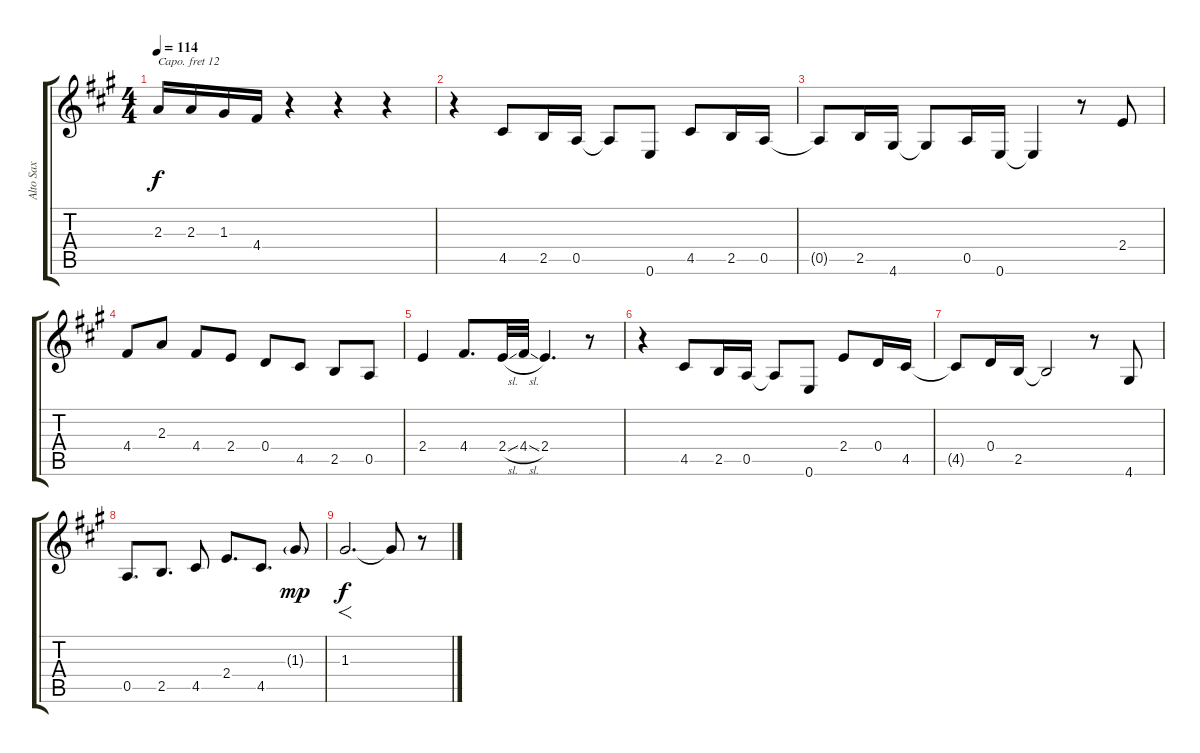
\track ("Alto Sax" "Alto Sax") {instrument altosax}
\staff {score tabs}
\capo 12
\tuning (E4 B3 G3 D3 A2 E2) {hide}
\ts (4 4)
\tempo 114
\clef g2
\ks a
2.3.16{dy f} 2.3.16 1.3.16 4.4.16 r.4 r.4 r.4 |
r.4 4.5.8 2.5.16 0.5.16 0.5{t}.8 0.6.8 4.5.8 2.5.16 0.5.16 |
0.5{t}.8 2.5.16 4.6.16 4.6{t}.8 0.5.16 0.6.16 0.6{t}.4 r.8 2.4.8 |
4.4.8 2.3.8 4.4.8 2.4.8 0.4.8 4.5.8 2.5.8 0.5.8 |
2.4.4 4.4.8{d} 2.4{sl}.32 4.4{sl}.32 2.4.4{d} r.8 |
r.4 4.5.8 2.5.16 0.5.16 0.5{t}.8 0.6.8 2.4.8 0.4.16 4.5.16 |
4.5{t}.8 0.4.16 2.5.16 2.5{t}.2 r.8 4.6.8 |
0.5.8{d} 2.5.8{d} 4.5.8 2.4.8{d} 4.5.8{d} 1.3{g}.8{dy mp} |
1.3.2{f d dy f} 1.3{t}.8 r.8
